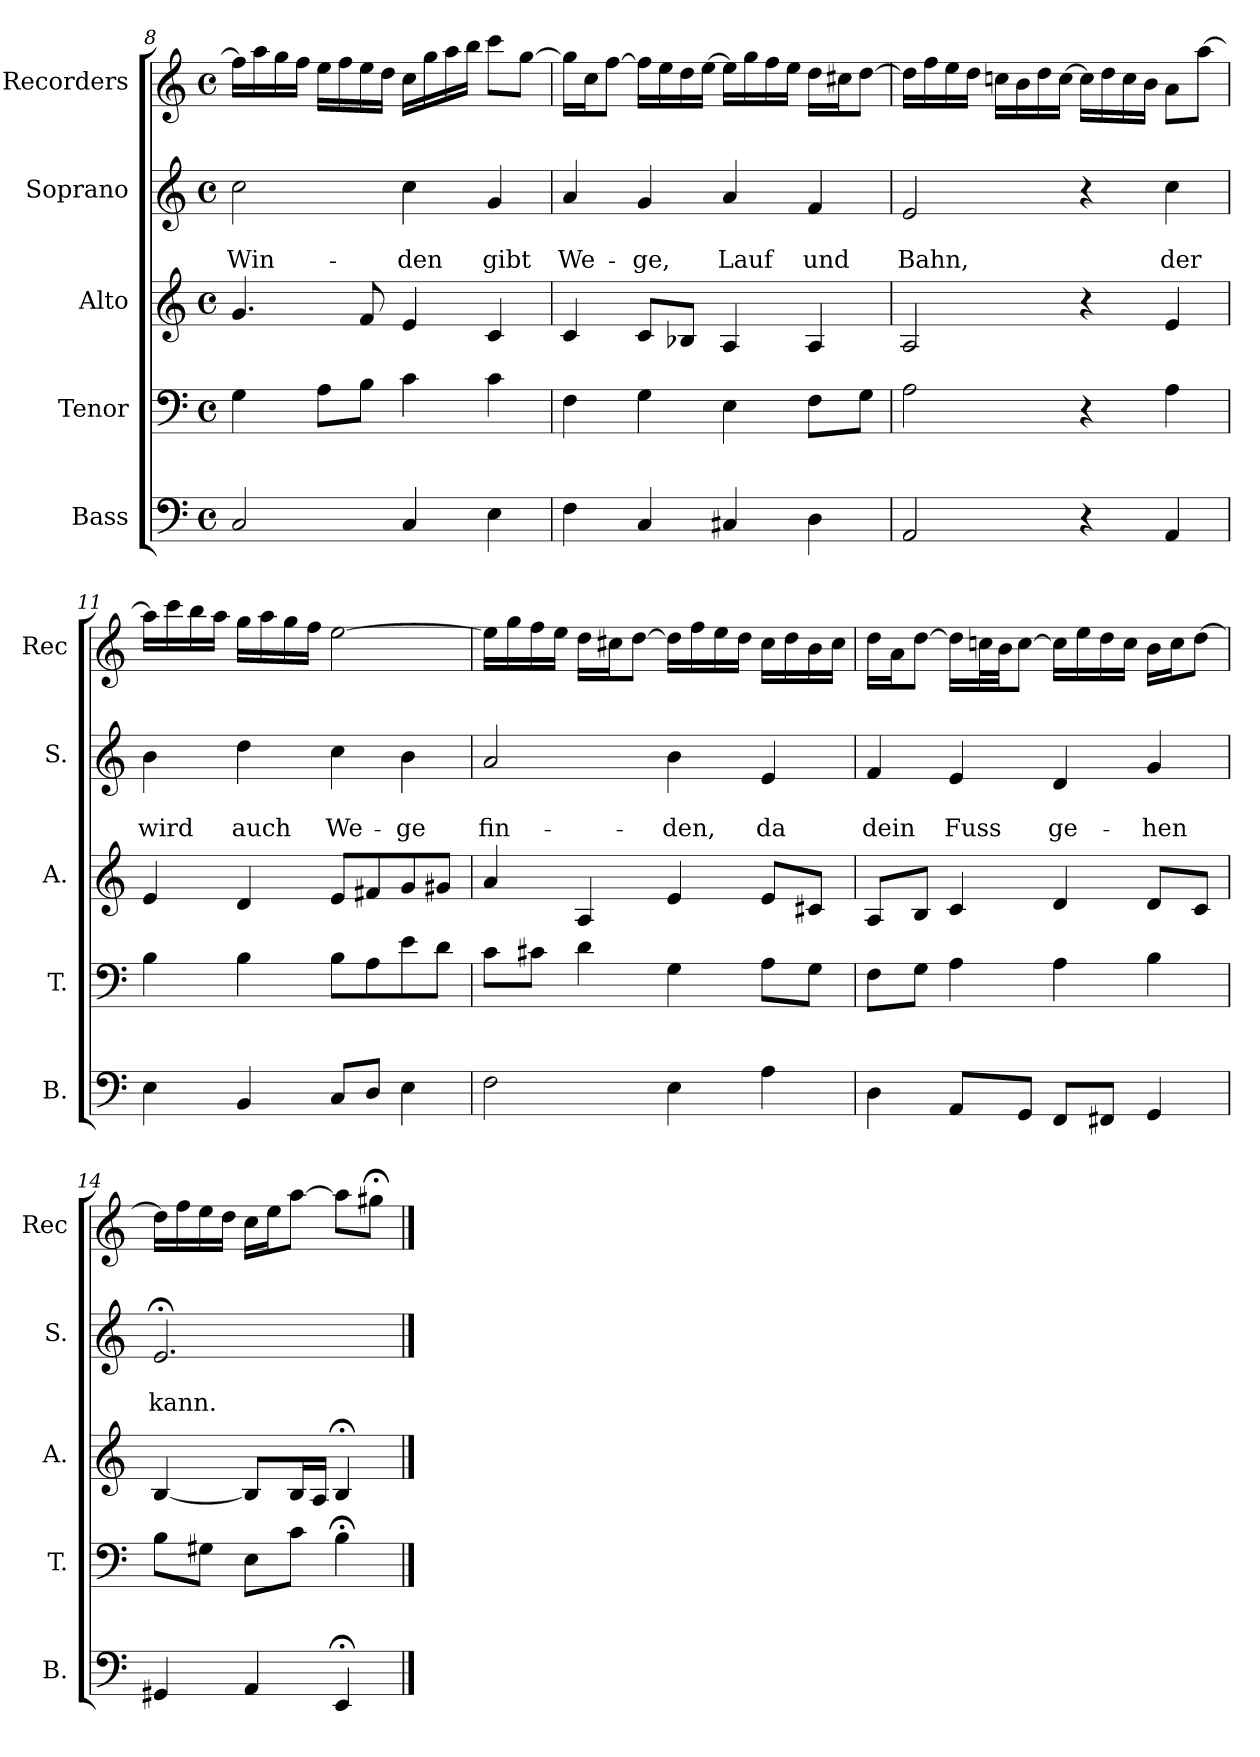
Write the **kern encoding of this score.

**kern	**kern	**kern	**kern	**text	**text	**kern
*part5	*part4	*part3	*part2	*part2	*part2	*part1
*staff5	*staff4	*staff3	*staff2	*staff2	*staff2	*staff1
*I"Bass	*I"Tenor	*I"Alto	*I"Soprano	*	*	*I"Recorders
*I'B.	*I'T.	*I'A.	*I'S.	*	*	*I'Rec
!!LO:PB:g=z
*clefF4	*clefF4	*clefG2	*clefG2	*	*	*clefG2
*k[]	*k[]	*k[]	*k[]	*	*	*k[]
*M4/4	*M4/4	*M4/4	*M4/4	*	*	*M4/4
*met(c)	*met(c)	*met(c)	*met(c)	*	*	*met(c)
=8	=8	=8	=8	=8	=8	=8
!	!	!	!	!	!LO:LY:b	!
2C/	4G\	4.g/	2cc\	.	Win-	16ff\LL]
.	.	.	.	.	.	16aa\
.	.	.	.	.	.	16gg\
.	.	.	.	.	.	16ff\JJ
.	8A\L	.	.	.	.	16ee\LL
.	.	.	.	.	.	16ff\
.	8B\J	8f/	.	.	.	16ee\
.	.	.	.	.	.	16dd\JJ
!	!	!	!	!	!LO:LY:b	!
4C/	4c\	4e/	4cc\	.	-den	16cc\LL
.	.	.	.	.	.	16gg\
.	.	.	.	.	.	16aa\
.	.	.	.	.	.	16bb\JJ
!	!	!	!	!	!LO:LY:b	!
4E\	4c\	4c/	4g/	.	gibt	8ccc\L
.	.	.	.	.	.	[8gg\J
=9	=9	=9	=9	=9	=9	=9
!	!	!	!	!	!LO:LY:b	!
4F\	4F\	4c/	4a/	.	We-	16gg\LL]
.	.	.	.	.	.	16cc\J
.	.	.	.	.	.	[8ff\J
!	!	!	!	!	!LO:LY:b	!
4C/	4G\	8c/L	4g/	.	-ge,	16ff\LL]
.	.	.	.	.	.	16ee\
.	.	8B-X/J	.	.	.	16dd\
.	.	.	.	.	.	[16ee\JJ
!	!	!	!	!	!LO:LY:b	!
4C#X/	4E\	4A/	4a/	.	Lauf	16ee\LL]
.	.	.	.	.	.	16gg\
.	.	.	.	.	.	16ff\
.	.	.	.	.	.	16ee\JJ
!	!	!	!	!	!LO:LY:b	!
4D\	8F\L	4A/	4f/	.	und	16dd\LL
.	.	.	.	.	.	16cc#X\J
.	8G\J	.	.	.	.	[8dd\J
=10	=10	=10	=10	=10	=10	=10
!	!	!	!	!	!LO:LY:b	!
2AA/	2A\	2A/	2e/	.	Bahn,	16dd\LL]
.	.	.	.	.	.	16ff\
.	.	.	.	.	.	16ee\
.	.	.	.	.	.	16dd\JJ
.	.	.	.	.	.	16ccn\LL
.	.	.	.	.	.	16b\
.	.	.	.	.	.	16dd\
.	.	.	.	.	.	[16cc\JJ
4r	4r	4r	4r	.	.	16cc\LL]
.	.	.	.	.	.	16dd\
.	.	.	.	.	.	16cc\
.	.	.	.	.	.	16b\JJ
!	!	!	!	!	!LO:LY:b	!
4AA/	4A\	4e/	4cc\	.	der	8a\L
.	.	.	.	.	.	[8aa\J
!!LO:LB:g=z
=11	=11	=11	=11	=11	=11	=11
!	!	!	!	!	!LO:LY:b	!
4E\	4B\	4e/	4b\	.	wird	16aa\LL]
.	.	.	.	.	.	16ccc\
.	.	.	.	.	.	16bb\
.	.	.	.	.	.	16aa\JJ
!	!	!	!	!	!LO:LY:b	!
4BB/	4B\	4d/	4dd\	.	auch	16gg\LL
.	.	.	.	.	.	16aa\
.	.	.	.	.	.	16gg\
.	.	.	.	.	.	16ff\JJ
!	!	!	!	!	!LO:LY:b	!
8C/L	8B\L	8e/L	4cc\	.	We-	[2ee\
8D/J	8A\	8f#X/	.	.	.	.
!	!	!	!	!	!LO:LY:b	!
4E\	8e\	8g/	4b\	.	-ge	.
.	8d\J	8g#X/J	.	.	.	.
!!LO:PB:g=z
=12	=12	=12	=12	=12	=12	=12
!	!	!	!	!	!LO:LY:b	!
2F\	8c\L	4a/	2a/	.	fin-	16ee\LL]
.	.	.	.	.	.	16gg\
.	8c#X\J	.	.	.	.	16ff\
.	.	.	.	.	.	16ee\JJ
.	4d\	4A/	.	.	.	16dd\LL
.	.	.	.	.	.	16cc#X\J
.	.	.	.	.	.	[8dd\J
!	!	!	!	!	!LO:LY:b	!
4E\	4G\	4e/	4b\	.	-den,	16dd\LL]
.	.	.	.	.	.	16ff\
.	.	.	.	.	.	16ee\
.	.	.	.	.	.	16dd\JJ
!	!	!	!	!	!LO:LY:b	!
4A\	8A\L	8e/L	4e/	.	da	16cc#\LL
.	.	.	.	.	.	16dd\
.	8G\J	8c#X/J	.	.	.	16b\
.	.	.	.	.	.	16cc#\JJ
=13	=13	=13	=13	=13	=13	=13
!	!	!	!	!	!LO:LY:b	!
4D\	8F\L	8A/L	4f/	.	dein	16dd\LL
.	.	.	.	.	.	16a\J
.	8G\J	8B/J	.	.	.	[8dd\J
!	!	!	!	!	!LO:LY:b	!
8AA/L	4A\	4c/	4e/	.	Fuss	16dd\LL]
.	.	.	.	.	.	32ccn\L
.	.	.	.	.	.	32b\JJ
8GG/J	.	.	.	.	.	[8cc\J
!	!	!	!	!	!LO:LY:b	!
8FF/L	4A\	4d/	4d/	.	ge-	16cc\LL]
.	.	.	.	.	.	16ee\
8FF#X/J	.	.	.	.	.	16dd\
.	.	.	.	.	.	16cc\JJ
!	!	!	!	!	!LO:LY:b	!
4GG/	4B\	8d/L	4g/	.	-hen	16b\LL
.	.	.	.	.	.	16cc\J
.	.	8c/J	.	.	.	[8dd\J
=14	=14	=14	=14	=14	=14	=14
!	!	!	!	!	!LO:LY:b	!
4GG#X/	8B\L	[4B/	2.e;</	.	kann.	16dd\LL]
.	.	.	.	.	.	16ff\
.	8G#X\J	.	.	.	.	16ee\
.	.	.	.	.	.	16dd\JJ
4AA/	8E\L	8B/L]	.	.	.	16cc\LL
.	.	.	.	.	.	16ee\J
.	8c\J	16B/L	.	.	.	[8aa\J
.	.	16A/JJ	.	.	.	.
4EE;</	4B;<\	4B;</	.	.	.	8aa\L]
.	.	.	.	.	.	8gg#X;<\J
==	==	==	==	==	==	==
*-	*-	*-	*-	*-	*-	*-
